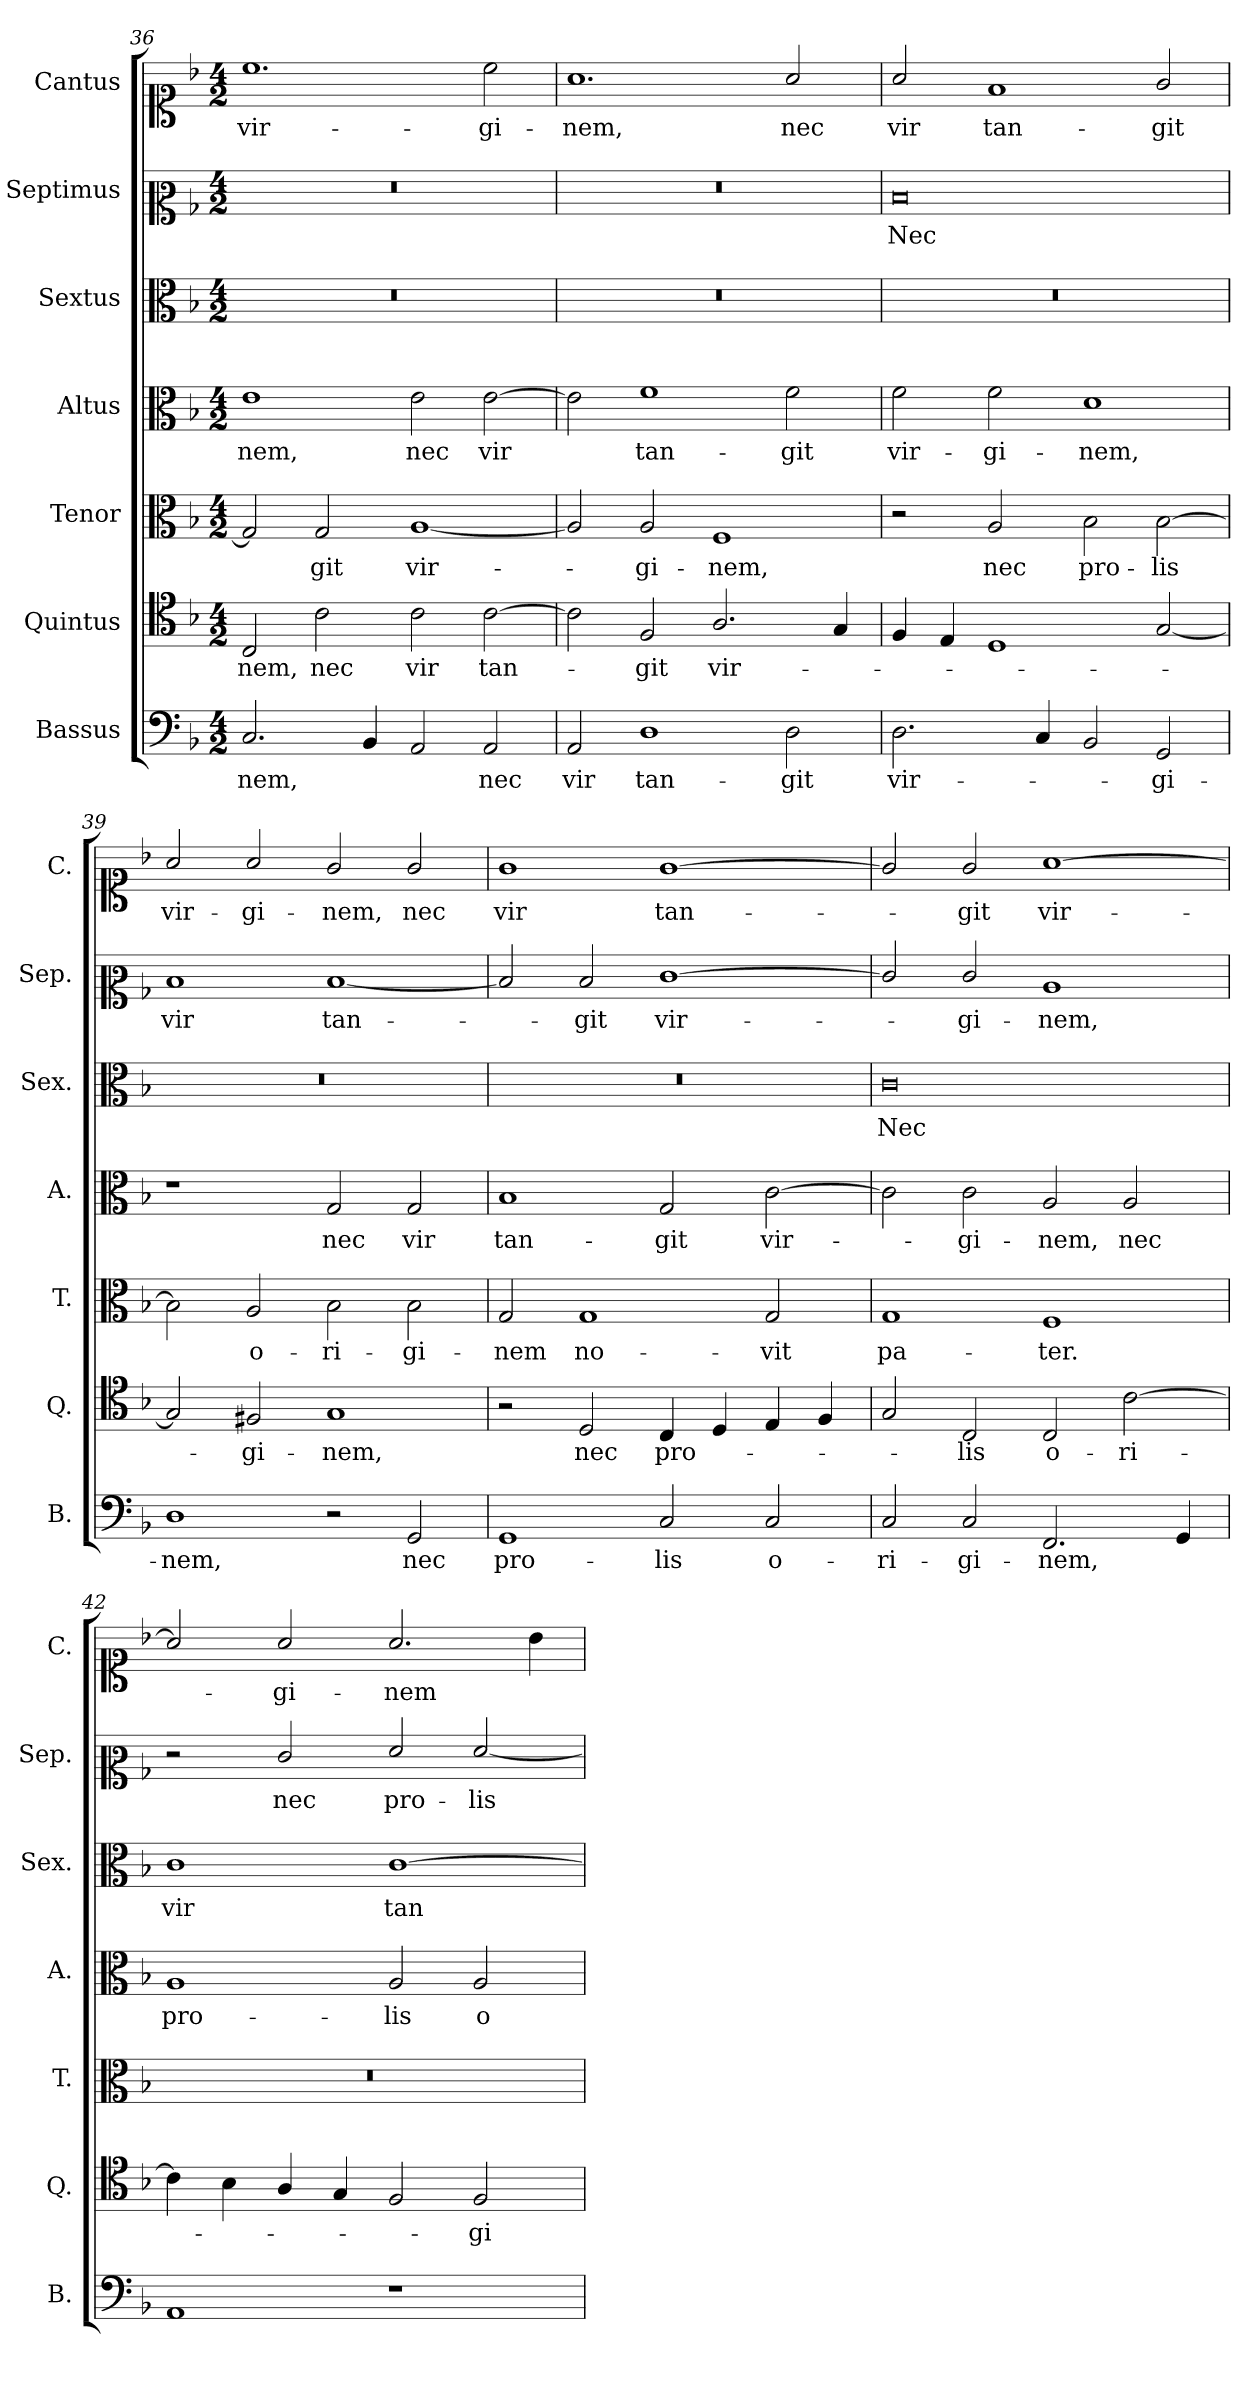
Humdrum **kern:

**kern	**text	**kern	**text	**kern	**text	**kern	**text	**kern	**text	**kern	**text	**kern	**text
*part7	*part7	*part6	*part6	*part5	*part5	*part4	*part4	*part3	*part3	*part2	*part2	*part1	*part1
*staff7	*staff7	*staff6	*staff6	*staff5	*staff5	*staff4	*staff4	*staff3	*staff3	*staff2	*staff2	*staff1	*staff1
*I"Bassus	*	*I"Quintus	*	*I"Tenor	*	*I"Altus	*	*I"Sextus	*	*I"Septimus	*	*I"Cantus	*
*I'B.	*	*I'Q.	*	*I'T.	*	*I'A.	*	*I'Sex.	*	*I'Sep.	*	*I'C.	*
*clefF4	*	*clefC4	*	*clefC3	*	*clefC3	*	*clefC3	*	*clefC2	*	*clefC1	*
*k[b-]	*	*k[b-]	*	*k[b-]	*	*k[b-]	*	*k[b-]	*	*k[b-]	*	*k[b-]	*
*F:	*	*F:	*	*F:	*	*F:	*	*F:	*	*F:	*	*F:	*
*M4/2	*	*M4/2	*	*M4/2	*	*M4/2	*	*M4/2	*	*M4/2	*	*M4/2	*
=36	=36	=36	=36	=36	=36	=36	=36	=36	=36	=36	=36	=36	=36
!	!	!	!	!	!	!	!	!LO:N:vis=1	!	!LO:N:vis=1	!	!	!
2.C/	-nem,	2C/	-nem,	2G/]	.	1e	-nem,	0r	.	0r	.	1.cc	vir-
.	.	2c\	nec	2G/	-git	.	.	.	.	.	.	.	.
4BB-/	.	.	.	.	.	.	.	.	.	.	.	.	.
2AA/	.	2c\	vir	[1A	vir-	2e\	nec	.	.	.	.	.	.
2AA/	nec	[2c\	tan-	.	.	[2e\	vir	.	.	.	.	2cc\	-gi-
=37	=37	=37	=37	=37	=37	=37	=37	=37	=37	=37	=37	=37	=37
!	!	!	!	!	!	!	!	!LO:N:vis=1	!	!LO:N:vis=1	!	!	!
2AA/	vir	2c\]	.	2A/]	.	2e\]	.	0r	.	0r	.	1.a	-nem,
1D	tan-	2F/	-git	2A/	-gi-	1f	tan-	.	.	.	.	.	.
.	.	2.A/	vir-	1F	-nem,	.	.	.	.	.	.	.	.
2D\	-git	.	.	.	.	2f\	-git	.	.	.	.	2a/	nec
.	.	4G/	.	.	.	.	.	.	.	.	.	.	.
=38	=38	=38	=38	=38	=38	=38	=38	=38	=38	=38	=38	=38	=38
!	!	!	!	!	!	!	!	!LO:N:vis=1	!	!	!	!	!
2.D\	vir-	4F/	.	2r	.	2f\	vir-	0r	.	0d	Nec	2a/	vir
.	.	4E/	.	.	.	.	.	.	.	.	.	.	.
.	.	1D	.	2A/	nec	2f\	-gi-	.	.	.	.	1f	tan-
4C/	.	.	.	.	.	.	.	.	.	.	.	.	.
2BB-/	.	.	.	2B-\	pro-	1d	-nem,	.	.	.	.	.	.
2GG/	-gi-	[2G/	.	[2B-\	-lis	.	.	.	.	.	.	2g/	-git
=39	=39	=39	=39	=39	=39	=39	=39	=39	=39	=39	=39	=39	=39
!	!	!	!	!	!	!	!	!LO:N:vis=1	!	!	!	!	!
1D	-nem,	2G/]	.	2B-\]	.	1r	.	0r	.	1d	vir	2a/	vir-
.	.	2F#X/	-gi-	2A/	o-	.	.	.	.	.	.	2a/	-gi-
2r	.	1G	-nem,	2B-\	-ri-	2G/	nec	.	.	[1d	tan-	2g/	-nem,
2GG/	nec	.	.	2B-\	-gi-	2G/	vir	.	.	.	.	2g/	nec
=40	=40	=40	=40	=40	=40	=40	=40	=40	=40	=40	=40	=40	=40
!	!	!	!	!	!	!	!	!LO:N:vis=1	!	!	!	!	!
1GG	pro-	2r	.	2G/	-nem	1B-	tan-	0r	.	2d/]	.	1g	vir
.	.	2D/	nec	1G	no-	.	.	.	.	2d/	-git	.	.
2C/	-lis	4C/	pro-	.	.	2G/	-git	.	.	[1e	vir-	[1g	tan-
.	.	4D/	.	.	.	.	.	.	.	.	.	.	.
2C/	o-	4E/	.	2G/	-vit	[2c\	vir-	.	.	.	.	.	.
.	.	4F/	.	.	.	.	.	.	.	.	.	.	.
=41	=41	=41	=41	=41	=41	=41	=41	=41	=41	=41	=41	=41	=41
2C/	-ri-	2G/	.	1G	pa-	2c\]	.	0c	Nec	2e/]	.	2g/]	.
2C/	-gi-	2C/	-lis	.	.	2c\	-gi-	.	.	2e/	-gi-	2g/	-git
2.FF/	-nem,	2C/	o-	1F	-ter.	2A/	-nem,	.	.	1c	-nem,	[1a	vir-
.	.	[2c\	-ri-	.	.	2A/	nec	.	.	.	.	.	.
4GG/	.	.	.	.	.	.	.	.	.	.	.	.	.
=42	=42	=42	=42	=42	=42	=42	=42	=42	=42	=42	=42	=42	=42
!	!	!	!	!LO:N:vis=1	!	!	!	!	!	!	!	!	!
1AA	.	4c\]	.	0r	.	1A	pro-	1c	vir	2r	.	2a/]	.
.	.	4B-\	.	.	.	.	.	.	.	.	.	.	.
.	.	4A/	.	.	.	.	.	.	.	2e/	nec	2a/	-gi-
.	.	4G/	.	.	.	.	.	.	.	.	.	.	.
1r	.	2F/	.	.	.	2A/	-lis	[1c	tan-	2f/	pro-	2.a/	-nem
.	.	2F/	-gi-	.	.	2A/	o-	.	.	[2f/	-lis	.	.
.	.	.	.	.	.	.	.	.	.	.	.	4b-\	.
=	=	=	=	=	=	=	=	=	=	=	=	=	=
*-	*-	*-	*-	*-	*-	*-	*-	*-	*-	*-	*-	*-	*-
